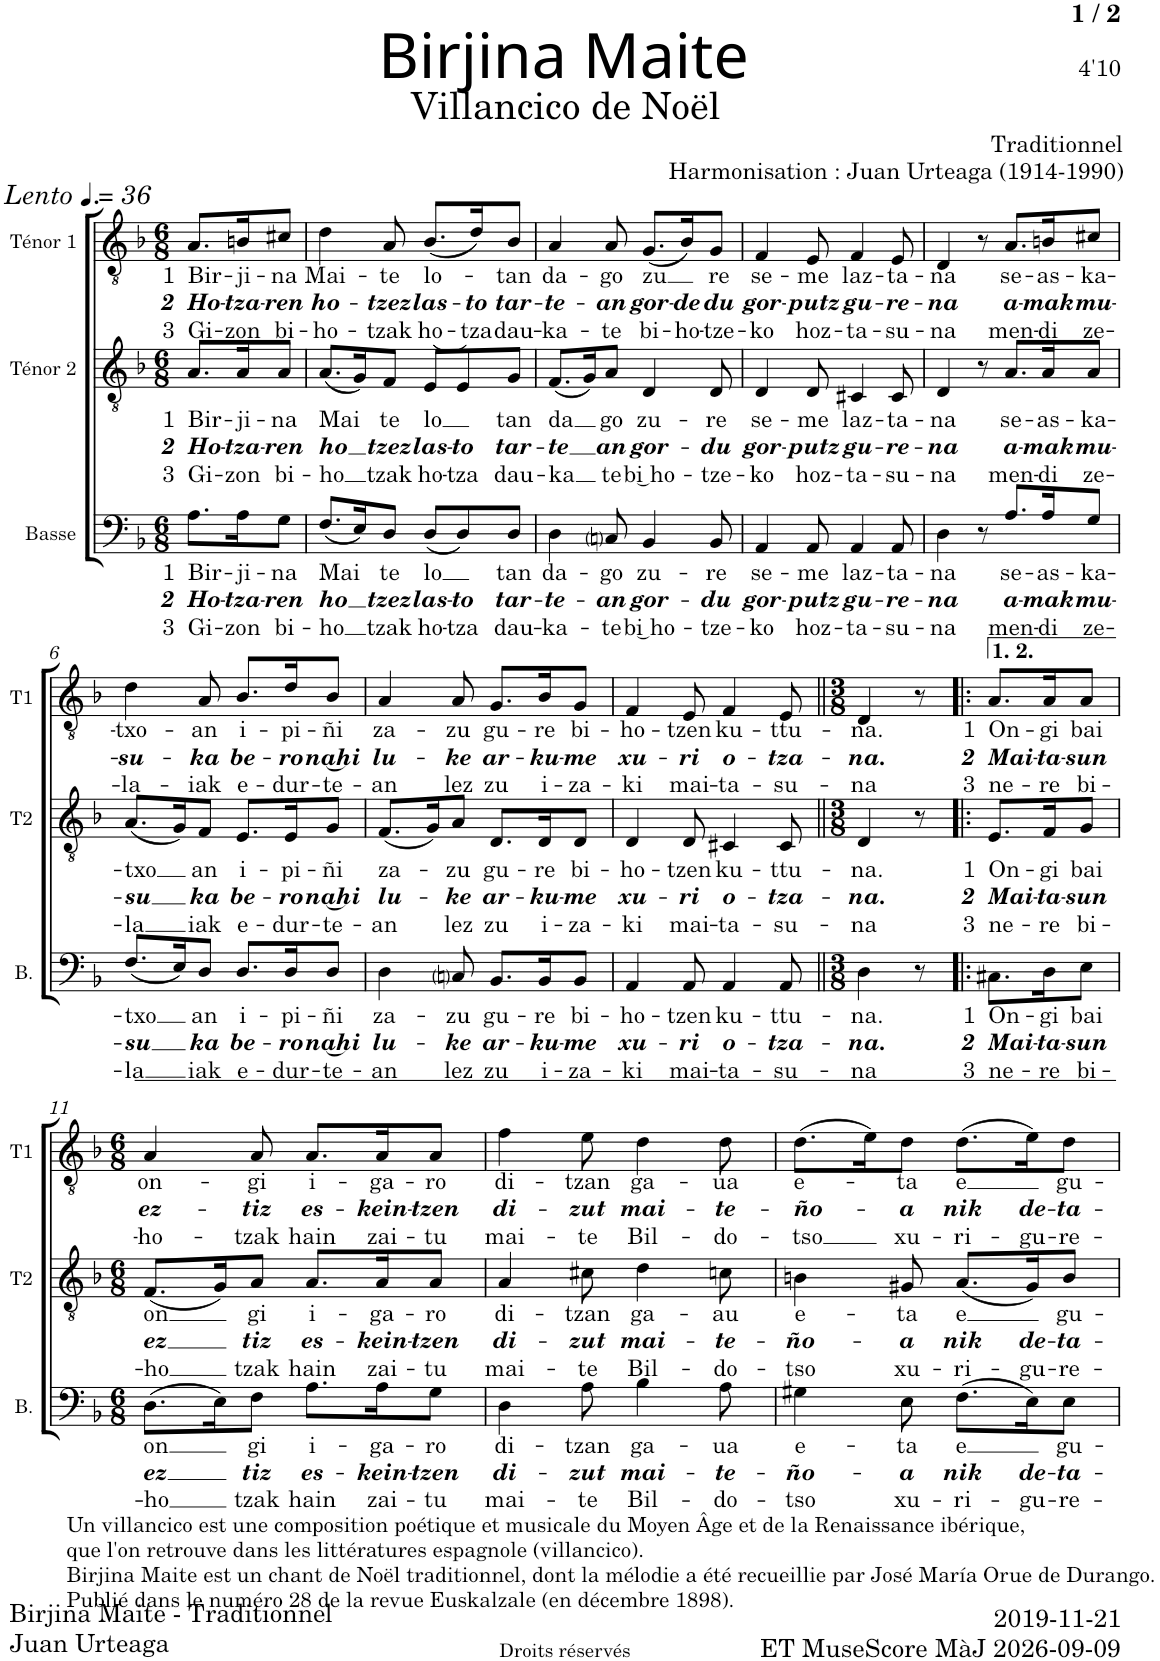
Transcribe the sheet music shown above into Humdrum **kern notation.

**kern	**text	**text	**text	**kern	**text	**text	**text	**kern	**text	**text	**text
*part3	*part3	*part3	*part3	*part2	*part2	*part2	*part2	*part1	*part1	*part1	*part1
*staff3	*staff3	*staff3	*staff3	*staff2	*staff2	*staff2	*staff2	*staff1	*staff1	*staff1	*staff1
*I"Basse	*	*	*	*I"Ténor 2	*	*	*	*I"Ténor 1	*	*	*
*I'B.	*	*	*	*I'T2	*	*	*	*I'T1	*	*	*
*clefF4	*	*	*	*clefGv2	*	*	*	*clefGv2	*	*	*
*k[b-]	*	*	*	*k[b-]	*	*	*	*k[b-]	*	*	*
*M6/8	*	*	*	*M6/8	*	*	*	*M6/8	*	*	*
*MM54	*	*	*	*MM54	*	*	*	*MM54	*	*	*
=1	=1	=1	=1	=1	=1	=1	=1	=1	=1	=1	=1
!	!	!	!	!	!	!	!	!LO:TX:a:i:t=Lento	!	!	!
!	!LO:LY:b	!LO:LY:b	!LO:LY:b	!	!LO:LY:b	!LO:LY:b	!LO:LY:b	!	!LO:LY:b	!LO:LY:b	!LO:LY:b
8.A\L	1 Bir-	2 Ho-	3 Gi-	8.A/L	1 Bir-	2 Ho-	3 Gi-	8.A/L	1 Bir-	2 Ho-	3 Gi-
!	!LO:LY:b	!LO:LY:b	!LO:LY:b	!	!LO:LY:b	!LO:LY:b	!LO:LY:b	!	!LO:LY:b	!LO:LY:b	!LO:LY:b
16A\K	-ji-	-tza-	-zon	16A/K	-ji-	-tza-	-zon	16Bn/K	-ji-	-tza-	-zon
!	!LO:LY:b	!LO:LY:b	!LO:LY:b	!	!LO:LY:b	!LO:LY:b	!LO:LY:b	!	!LO:LY:b	!LO:LY:b	!LO:LY:b
8G\J	-na	-ren	bi-	8A/J	-na	-ren	bi-	8c#X/J	-na	-ren	bi-
=2	=2	=2	=2	=2	=2	=2	=2	=2	=2	=2	=2
!	!LO:LY:b	!LO:LY:b	!LO:LY:b	!	!LO:LY:b	!LO:LY:b	!LO:LY:b	!	!LO:LY:b	!LO:LY:b	!LO:LY:b
(8.F/L	-Mai	-ho	-ho	(8.A/L	-Mai	-ho	-ho	4d\	Mai-	ho-	-ho-
16E/K)	.	.	.	16G/K)	.	.	.	.	.	.	.
!	!LO:LY:b	!LO:LY:b	!LO:LY:b	!	!LO:LY:b	!LO:LY:b	!LO:LY:b	!	!LO:LY:b	!LO:LY:b	!LO:LY:b
8D/J	te	tzez	tzak	8F/J	te	tzez	tzak	8A/	-te	-tzez	-tzak
!	!LO:LY:b	!LO:LY:b	!LO:LY:b	!	!LO:LY:b	!LO:LY:b	!LO:LY:b	!	!LO:LY:b	!LO:LY:b	!LO:LY:b
(8D/L	-lo	las-	ho-	(8E/L	-lo	las-	ho-	(8.B-/L	lo-	las-	ho-
!	!	!LO:LY:b	!LO:LY:b	!	!	!LO:LY:b	!LO:LY:b	!	!	!	!
8D/)	.	-to	-tza	8E/)	.	-to	-tza	.	.	.	.
!	!	!	!	!	!	!	!	!	!	!LO:LY:b	!LO:LY:b
.	.	.	.	.	.	.	.	16d/K)	.	-to	-tza
!	!LO:LY:b	!LO:LY:b	!LO:LY:b	!	!LO:LY:b	!LO:LY:b	!LO:LY:b	!	!LO:LY:b	!LO:LY:b	!LO:LY:b
8D/J	tan	tar-	dau-	8G/J	tan	tar-	dau-	8B-/J	-tan	tar-	dau-
=3	=3	=3	=3	=3	=3	=3	=3	=3	=3	=3	=3
!	!LO:LY:b	!LO:LY:b	!LO:LY:b	!	!LO:LY:b	!LO:LY:b	!LO:LY:b	!	!LO:LY:b	!LO:LY:b	!LO:LY:b
4D\	da-	-te-	-ka-	(8.F/L	-da	-te	-ka	4A/	da-	-te-	-ka-
.	.	.	.	16G/K)	.	.	.	.	.	.	.
!	!LO:LY:b	!LO:LY:b	!LO:LY:b	!	!LO:LY:b	!LO:LY:b	!LO:LY:b	!	!LO:LY:b	!LO:LY:b	!LO:LY:b
8Cni/	-go	-an	-te	8A/J	go	an	te	8A/	-go	-an	-te
!	!LO:LY:b	!LO:LY:b	!LO:LY:b	!	!LO:LY:b	!LO:LY:b	!LO:LY:b	!	!LO:LY:b	!LO:LY:b	!LO:LY:b
4BB-/	-zu-	gor-	bi͜ ho-	4D/	-zu-	gor-	bi͜ ho-	(8.G/L	-zu	gor-	bi-
!	!	!	!	!	!	!	!	!	!	!LO:LY:b	!LO:LY:b
.	.	.	.	.	.	.	.	16B-/K)	.	-de	-ho-
!	!LO:LY:b	!LO:LY:b	!LO:LY:b	!	!LO:LY:b	!LO:LY:b	!LO:LY:b	!	!LO:LY:b	!LO:LY:b	!LO:LY:b
8BB-/	-re	du	-tze-	8D/	-re	du	-tze-	8G/J	re	du	-tze-
=4	=4	=4	=4	=4	=4	=4	=4	=4	=4	=4	=4
!	!LO:LY:b	!LO:LY:b	!LO:LY:b	!	!LO:LY:b	!LO:LY:b	!LO:LY:b	!	!LO:LY:b	!LO:LY:b	!LO:LY:b
4AA/	-se-	-gor-	-ko	4D/	-se-	-gor-	-ko	4F/	-se-	-gor-	-ko
!	!LO:LY:b	!LO:LY:b	!LO:LY:b	!	!LO:LY:b	!LO:LY:b	!LO:LY:b	!	!LO:LY:b	!LO:LY:b	!LO:LY:b
8AA/	-me	-putz	hoz-	8D/	-me	-putz	hoz-	8E/	-me	-putz	hoz-
!	!LO:LY:b	!LO:LY:b	!LO:LY:b	!	!LO:LY:b	!LO:LY:b	!LO:LY:b	!	!LO:LY:b	!LO:LY:b	!LO:LY:b
4AA/	laz-	gu-	-ta-	4C#X/	laz-	gu-	-ta-	4F/	laz-	gu-	-ta-
!	!LO:LY:b	!LO:LY:b	!LO:LY:b	!	!LO:LY:b	!LO:LY:b	!LO:LY:b	!	!LO:LY:b	!LO:LY:b	!LO:LY:b
8AA/	-ta-	-re-	-su-	8C#/	-ta-	-re-	-su-	8E/	-ta-	-re-	-su-
=5	=5	=5	=5	=5	=5	=5	=5	=5	=5	=5	=5
!	!LO:LY:b	!LO:LY:b	!LO:LY:b	!	!LO:LY:b	!LO:LY:b	!LO:LY:b	!	!LO:LY:b	!LO:LY:b	!LO:LY:b
4D\	-na	-na	-na	4D/	-na	-na	-na	4D/	-na	-na	-na
8r	.	.	.	8r	.	.	.	8r	.	.	.
!	!LO:LY:b	!LO:LY:b	!LO:LY:b	!	!LO:LY:b	!LO:LY:b	!LO:LY:b	!	!LO:LY:b	!LO:LY:b	!LO:LY:b
8.A/L	se-	a-	men-	8.A/L	se-	a-	men-	8.A/L	se-	a-	men-
!	!LO:LY:b	!LO:LY:b	!LO:LY:b	!	!LO:LY:b	!LO:LY:b	!LO:LY:b	!	!LO:LY:b	!LO:LY:b	!LO:LY:b
16A/K	-as-	-mak	-di	16A/K	-as-	-mak	-di	16Bn/K	-as-	-mak	-di
!	!LO:LY:b	!LO:LY:b	!LO:LY:b	!	!LO:LY:b	!LO:LY:b	!LO:LY:b	!	!LO:LY:b	!LO:LY:b	!LO:LY:b
8G/J	-ka-	mu-	ze-	8A/J	-ka-	mu-	ze-	8c#X/J	-ka-	mu-	ze-
!!LO:LB:g=z
=6	=6	=6	=6	=6	=6	=6	=6	=6	=6	=6	=6
!	!LO:LY:b	!LO:LY:b	!LO:LY:b	!	!LO:LY:b	!LO:LY:b	!LO:LY:b	!	!LO:LY:b	!LO:LY:b	!LO:LY:b
(8.F/L	-txo	-su	-la	(8.A/L	-txo	-su	-la	4d\	-txo-	-su-	-la-
16E/K)	.	.	.	16G/K)	.	.	.	.	.	.	.
!	!LO:LY:b	!LO:LY:b	!LO:LY:b	!	!LO:LY:b	!LO:LY:b	!LO:LY:b	!	!LO:LY:b	!LO:LY:b	!LO:LY:b
8D/J	an	ka	iak	8F/J	an	ka	iak	8A/	-an	-ka	-iak
!	!LO:LY:b	!LO:LY:b	!LO:LY:b	!	!LO:LY:b	!LO:LY:b	!LO:LY:b	!	!LO:LY:b	!LO:LY:b	!LO:LY:b
8.D/L	i-	be-	e-	8.E/L	i-	be-	e-	8.B-/L	i-	be-	e-
!	!LO:LY:b	!LO:LY:b	!LO:LY:b	!	!LO:LY:b	!LO:LY:b	!LO:LY:b	!	!LO:LY:b	!LO:LY:b	!LO:LY:b
16D/K	-pi-	-ro	-dur-	16E/K	-pi-	-ro	-dur-	16d/K	-pi-	-ro	-dur-
!	!LO:LY:b	!LO:LY:b	!LO:LY:b	!	!LO:LY:b	!LO:LY:b	!LO:LY:b	!	!LO:LY:b	!LO:LY:b	!LO:LY:b
8D/J	-ñi	na͜hi	-te-	8G/J	-ñi	na͜hi	-te-	8B-/J	-ñi	na͜hi	-te-
=7	=7	=7	=7	=7	=7	=7	=7	=7	=7	=7	=7
!	!LO:LY:b	!LO:LY:b	!LO:LY:b	!	!LO:LY:b	!LO:LY:b	!LO:LY:b	!	!LO:LY:b	!LO:LY:b	!LO:LY:b
4D\	za-	lu-	-an	(8.F/L	za-	lu-	-an	4A/	za-	lu-	-an
.	.	.	.	16G/K)	.	.	.	.	.	.	.
!	!LO:LY:b	!LO:LY:b	!LO:LY:b	!	!LO:LY:b	!LO:LY:b	!LO:LY:b	!	!LO:LY:b	!LO:LY:b	!LO:LY:b
8Cni/	-zu	-ke	lez	8A/J	-zu	-ke	lez	8A/	-zu	-ke	lez
!	!LO:LY:b	!LO:LY:b	!LO:LY:b	!	!LO:LY:b	!LO:LY:b	!LO:LY:b	!	!LO:LY:b	!LO:LY:b	!LO:LY:b
8.BB-/L	gu-	ar-	zu	8.D/L	gu-	ar-	zu	8.G/L	gu-	ar-	zu
!	!LO:LY:b	!LO:LY:b	!LO:LY:b	!	!LO:LY:b	!LO:LY:b	!LO:LY:b	!	!LO:LY:b	!LO:LY:b	!LO:LY:b
16BB-/K	-re	-ku-	i-	16D/K	-re	-ku-	i-	16B-/K	-re	-ku-	i-
!	!LO:LY:b	!LO:LY:b	!LO:LY:b	!	!LO:LY:b	!LO:LY:b	!LO:LY:b	!	!LO:LY:b	!LO:LY:b	!LO:LY:b
8BB-/J	bi-	-me	-za-	8D/J	bi-	-me	-za-	8G/J	bi-	-me	-za-
=8	=8	=8	=8	=8	=8	=8	=8	=8	=8	=8	=8
!	!LO:LY:b	!LO:LY:b	!LO:LY:b	!	!LO:LY:b	!LO:LY:b	!LO:LY:b	!	!LO:LY:b	!LO:LY:b	!LO:LY:b
4AA/	-ho-	xu-	-ki	4D/	-ho-	xu-	-ki	4F/	-ho-	xu-	-ki
!	!LO:LY:b	!LO:LY:b	!LO:LY:b	!	!LO:LY:b	!LO:LY:b	!LO:LY:b	!	!LO:LY:b	!LO:LY:b	!LO:LY:b
8AA/	-tzen	-ri	mai-	8D/	-tzen	-ri	mai-	8E/	-tzen	-ri	mai-
!	!LO:LY:b	!LO:LY:b	!LO:LY:b	!	!LO:LY:b	!LO:LY:b	!LO:LY:b	!	!LO:LY:b	!LO:LY:b	!LO:LY:b
4AA/	ku-	o-	-ta-	4C#X/	ku-	o-	-ta-	4F/	ku-	o-	-ta-
!	!LO:LY:b	!LO:LY:b	!LO:LY:b	!	!LO:LY:b	!LO:LY:b	!LO:LY:b	!	!LO:LY:b	!LO:LY:b	!LO:LY:b
8AA/	-ttu-	-tza-	-su-	8C#/	-ttu-	-tza-	-su-	8E/	-ttu-	-tza-	-su-
=9||	=9||	=9||	=9||	=9||	=9||	=9||	=9||	=9||	=9||	=9||	=9||
*M3/8	*	*	*	*M3/8	*	*	*	*M3/8	*	*	*
!	!LO:LY:b	!LO:LY:b	!LO:LY:b	!	!LO:LY:b	!LO:LY:b	!LO:LY:b	!	!LO:LY:b	!LO:LY:b	!LO:LY:b
4D\	-na.	-na.	-na	4D/	-na.	-na.	-na	4D/	-na.	-na.	-na
8r	.	.	.	8r	.	.	.	8r	.	.	.
=10!|:	=10!|:	=10!|:	=10!|:	=10!|:	=10!|:	=10!|:	=10!|:	=10!|:	=10!|:	=10!|:	=10!|:
!	!LO:LY:b	!LO:LY:b	!LO:LY:b	!	!LO:LY:b	!LO:LY:b	!LO:LY:b	!	!LO:LY:b	!LO:LY:b	!LO:LY:b
8.C#X\L	1 On-	2 Mai-	3 ne-	8.E/L	1 On-	2 Mai-	3 ne-	8.A/L	1 On-	2 Mai-	3 ne-
!	!LO:LY:b	!LO:LY:b	!LO:LY:b	!	!LO:LY:b	!LO:LY:b	!LO:LY:b	!	!LO:LY:b	!LO:LY:b	!LO:LY:b
16D\K	-gi	-ta-	-re	16F/K	-gi	-ta-	-re	16A/K	-gi	-ta-	-re
!	!LO:LY:b	!LO:LY:b	!LO:LY:b	!	!LO:LY:b	!LO:LY:b	!LO:LY:b	!	!LO:LY:b	!LO:LY:b	!LO:LY:b
8E\J	bai	-sun	bi-	8G/J	bai	-sun	bi-	8A/J	bai	-sun	bi-
!!LO:LB:g=z
=11	=11	=11	=11	=11	=11	=11	=11	=11	=11	=11	=11
*M6/8	*	*	*	*M6/8	*	*	*	*M6/8	*	*	*
!	!LO:LY:b	!LO:LY:b	!LO:LY:b	!	!LO:LY:b	!LO:LY:b	!LO:LY:b	!	!LO:LY:b	!LO:LY:b	!LO:LY:b
(8.D\L	-on	-ez	-ho	(8.F/L	-on	-ez	-ho	4A/	on-	ez-	-ho-
16E\K)	.	.	.	16G/K)	.	.	.	.	.	.	.
!	!LO:LY:b	!LO:LY:b	!LO:LY:b	!	!LO:LY:b	!LO:LY:b	!LO:LY:b	!	!LO:LY:b	!LO:LY:b	!LO:LY:b
8F\J	gi	tiz	tzak	8A/J	gi	tiz	tzak	8A/	-gi	-tiz	-tzak
!	!LO:LY:b	!LO:LY:b	!LO:LY:b	!	!LO:LY:b	!LO:LY:b	!LO:LY:b	!	!LO:LY:b	!LO:LY:b	!LO:LY:b
8.A\L	i-	es-	hain	8.A/L	i-	es-	hain	8.A/L	i-	es-	hain
!	!LO:LY:b	!LO:LY:b	!LO:LY:b	!	!LO:LY:b	!LO:LY:b	!LO:LY:b	!	!LO:LY:b	!LO:LY:b	!LO:LY:b
16A\K	-ga-	-kein-	zai-	16A/K	-ga-	-kein-	zai-	16A/K	-ga-	-kein-	zai-
!	!LO:LY:b	!LO:LY:b	!LO:LY:b	!	!LO:LY:b	!LO:LY:b	!LO:LY:b	!	!LO:LY:b	!LO:LY:b	!LO:LY:b
8G\J	-ro	-tzen	-tu	8A/J	-ro	-tzen	-tu	8A/J	-ro	-tzen	-tu
=12	=12	=12	=12	=12	=12	=12	=12	=12	=12	=12	=12
!	!LO:LY:b	!LO:LY:b	!LO:LY:b	!	!LO:LY:b	!LO:LY:b	!LO:LY:b	!	!LO:LY:b	!LO:LY:b	!LO:LY:b
4D\	-di-	-di-	-mai-	4A/	di-	di-	mai-	4f\	di-	di-	mai-
!	!LO:LY:b	!LO:LY:b	!LO:LY:b	!	!LO:LY:b	!LO:LY:b	!LO:LY:b	!	!LO:LY:b	!LO:LY:b	!LO:LY:b
8A\	-tzan	-zut	-te	8c#X\	-tzan	-zut	-te	8e\	-tzan	-zut	-te
!	!LO:LY:b	!LO:LY:b	!LO:LY:b	!	!LO:LY:b	!LO:LY:b	!LO:LY:b	!	!LO:LY:b	!LO:LY:b	!LO:LY:b
4B-\	ga-	mai-	Bil-	4d\	ga-	mai-	Bil-	4d\	ga-	mai-	Bil-
!	!LO:LY:b	!LO:LY:b	!LO:LY:b	!	!LO:LY:b	!LO:LY:b	!LO:LY:b	!	!LO:LY:b	!LO:LY:b	!LO:LY:b
8A\	-ua	-te-	-do-	8cn\	-au	-te-	-do-	8d\	-ua	-te-	-do-
=13	=13	=13	=13	=13	=13	=13	=13	=13	=13	=13	=13
!	!LO:LY:b	!LO:LY:b	!LO:LY:b	!	!LO:LY:b	!LO:LY:b	!LO:LY:b	!	!LO:LY:b	!LO:LY:b	!LO:LY:b
4G#X\	e-	-ño-	-tso	4Bn\	e-	-ño-	-tso	(8.d\L	e-	-ño-	-tso
.	.	.	.	.	.	.	.	16e\K)	.	.	.
!	!LO:LY:b	!LO:LY:b	!LO:LY:b	!	!LO:LY:b	!LO:LY:b	!LO:LY:b	!	!LO:LY:b	!LO:LY:b	!LO:LY:b
8E\	-ta	-a	xu-	8G#X/	-ta	-a	xu-	8d\J	-ta	-a	xu-
!	!LO:LY:b	!LO:LY:b	!LO:LY:b	!	!LO:LY:b	!LO:LY:b	!LO:LY:b	!	!LO:LY:b	!LO:LY:b	!LO:LY:b
(8.F\L	-e	nik	-ri-	(8.A/L	-e	nik	-ri-	(8.d\L	-e	nik	-ri-
!	!	!LO:LY:b	!LO:LY:b	!	!	!LO:LY:b	!LO:LY:b	!	!	!LO:LY:b	!LO:LY:b
16E\K)	.	de-	-gu-	16G#/K)	.	de-	-gu-	16e\K)	.	de-	-gu-
!	!LO:LY:b	!LO:LY:b	!LO:LY:b	!	!LO:LY:b	!LO:LY:b	!LO:LY:b	!	!LO:LY:b	!LO:LY:b	!LO:LY:b
8E\J	gu-	-ta-	-re-	8B/J	gu-	-ta-	-re-	8d\J	gu-	-ta-	-re-
=	=	=	=	=	=	=	=	=	=	=	=
*-	*-	*-	*-	*-	*-	*-	*-	*-	*-	*-	*-
